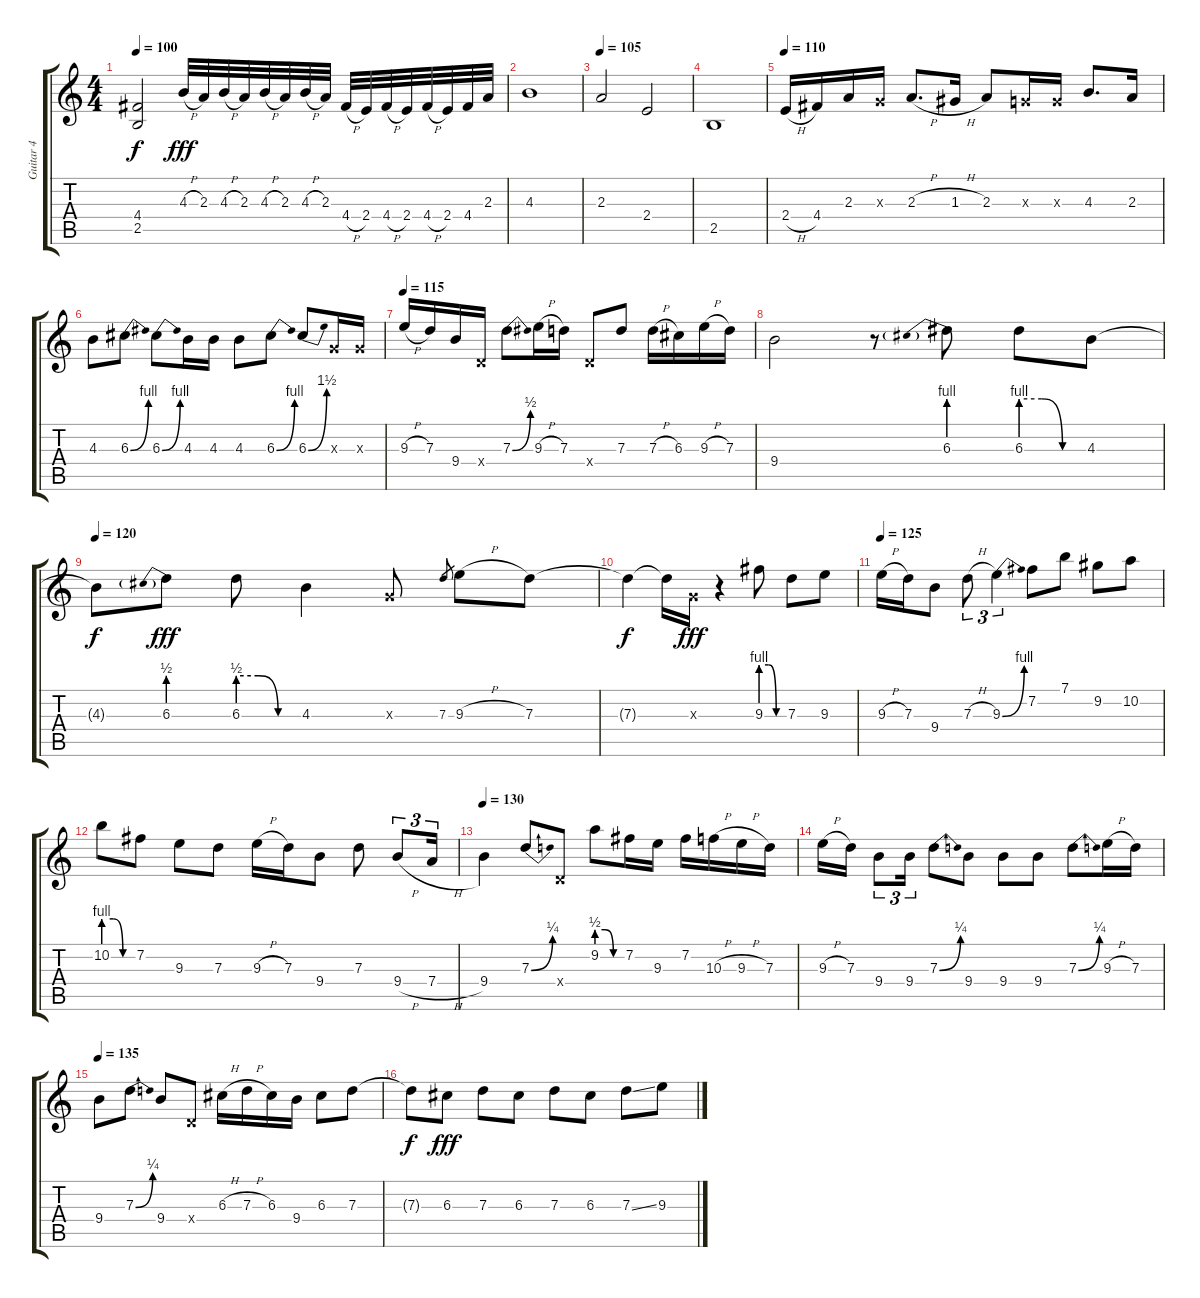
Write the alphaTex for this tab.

\track ("Guitar 4" "Guitar 4") {instrument overdrivenguitar}
\staff {score tabs}
\tuning (E4 B3 G3 D3 A2 E2) {hide}
\ts (4 4)
\tempo 100
\clef g2
\ks c
(4.4{t} 2.5{t}).2{dy f} 4.3{h}.32{dy fff} 2.3.32 4.3{h}.32 2.3.32 4.3{h}.32 2.3.32 4.3{h}.32 2.3.32 4.4{h}.32 2.4.32 4.4{h}.32 2.4.32 4.4{h}.32 2.4.32 4.4.32 2.3.32 |
4.3.1 |
\tempo 105
2.3.2 2.4.2 |
2.5.1 |
\tempo 110
2.4{h}.16 4.4.16 2.3.16 0.3{x}.16 2.3{h}.8{d} 1.3{h}.16 2.3.8 0.3{x}.16 0.3{x}.16 4.3.8{d} 2.3.16 |
4.3.8 6.3{be (bend 0 0 60 4)}.8 6.3{be (bend 0 0 60 4)}.8 4.3.16 4.3.16 4.3.8 6.3{be (bend 0 0 60 4)}.8 6.3{be (bend 0 0 60 6)}.8 0.3{x}.16 0.3{x}.16 |
\tempo 115
9.3{h}.16 7.3.16 9.4.16 0.4{x}.16 7.3{be (bend 0 0 60 2)}.8 9.3{h}.16 7.3.16 0.4{x}.8 7.3.8 7.3{h}.16 6.3.16 9.3{h}.16 7.3.16 |
9.4.2 r.8 6.3{be (prebend 0 4 60 4)}.8 6.3{be (custom 0 4 20 4 40 0 60 0)}.8 4.3.8 |
\tempo 120
4.3{t}.8{dy f} 6.3{be (prebend 0 2 60 2)}.8{dy fff} 6.3{be (custom 0 2 20 2 40 0 60 0)}.8 4.3.4 0.3{x}.8 7.3.8{gr} 9.3{h}.8 7.3.8 |
7.3{t}.4{dy f} 7.3{t}.16 0.3{x}.16{dy fff} r.4 9.3{be (custom 0 4 20 4 40 0 60 0)}.8 7.3.8 9.3.8 |
\tempo 125
9.3{h}.16 7.3.16 9.4.8 7.3{h}.8{tu (3 2)} 9.3{be (bend 0 0 60 4)}.4{tu (3 2)} 7.2.8 7.1.8 9.2.8 10.2.8 |
10.2{be (custom 0 4 20 4 40 0 60 0)}.8 7.2.8 9.3.8 7.3.8 9.3{h}.16 7.3.16 9.4.8 7.3.8 9.4{h}.8{tu (3 2)} 7.4{h}.16{tu (3 2)} |
\tempo 130
9.4.4 7.3{be (bend 0 0 60 1)}.8 0.4{x}.8 9.2{be (custom 0 2 20 2 40 0 60 0)}.8 7.2.16 9.3.16 7.2.16 10.3{h}.16 9.3{h}.16 7.3.16 |
9.3{h}.16 7.3.16 9.4.8{tu (3 2)} 9.4.16{tu (3 2)} 7.3{be (bend 0 0 60 1)}.8 9.4.8 9.4.8 9.4.8 7.3{be (bend 0 0 60 1)}.8 9.3{h}.16 7.3.16 |
\tempo 135
9.4.8 7.3{be (bend 0 0 60 1)}.8 9.4.8 0.4{x}.8 6.3{h}.16 7.3{h}.16 6.3.16 9.4.16 6.3.8 7.3.8 |
7.3{t}.8{dy f} 6.3.8{dy fff} 7.3.8 6.3.8 7.3.8 6.3.8 7.3{ss}.8 9.3.8
